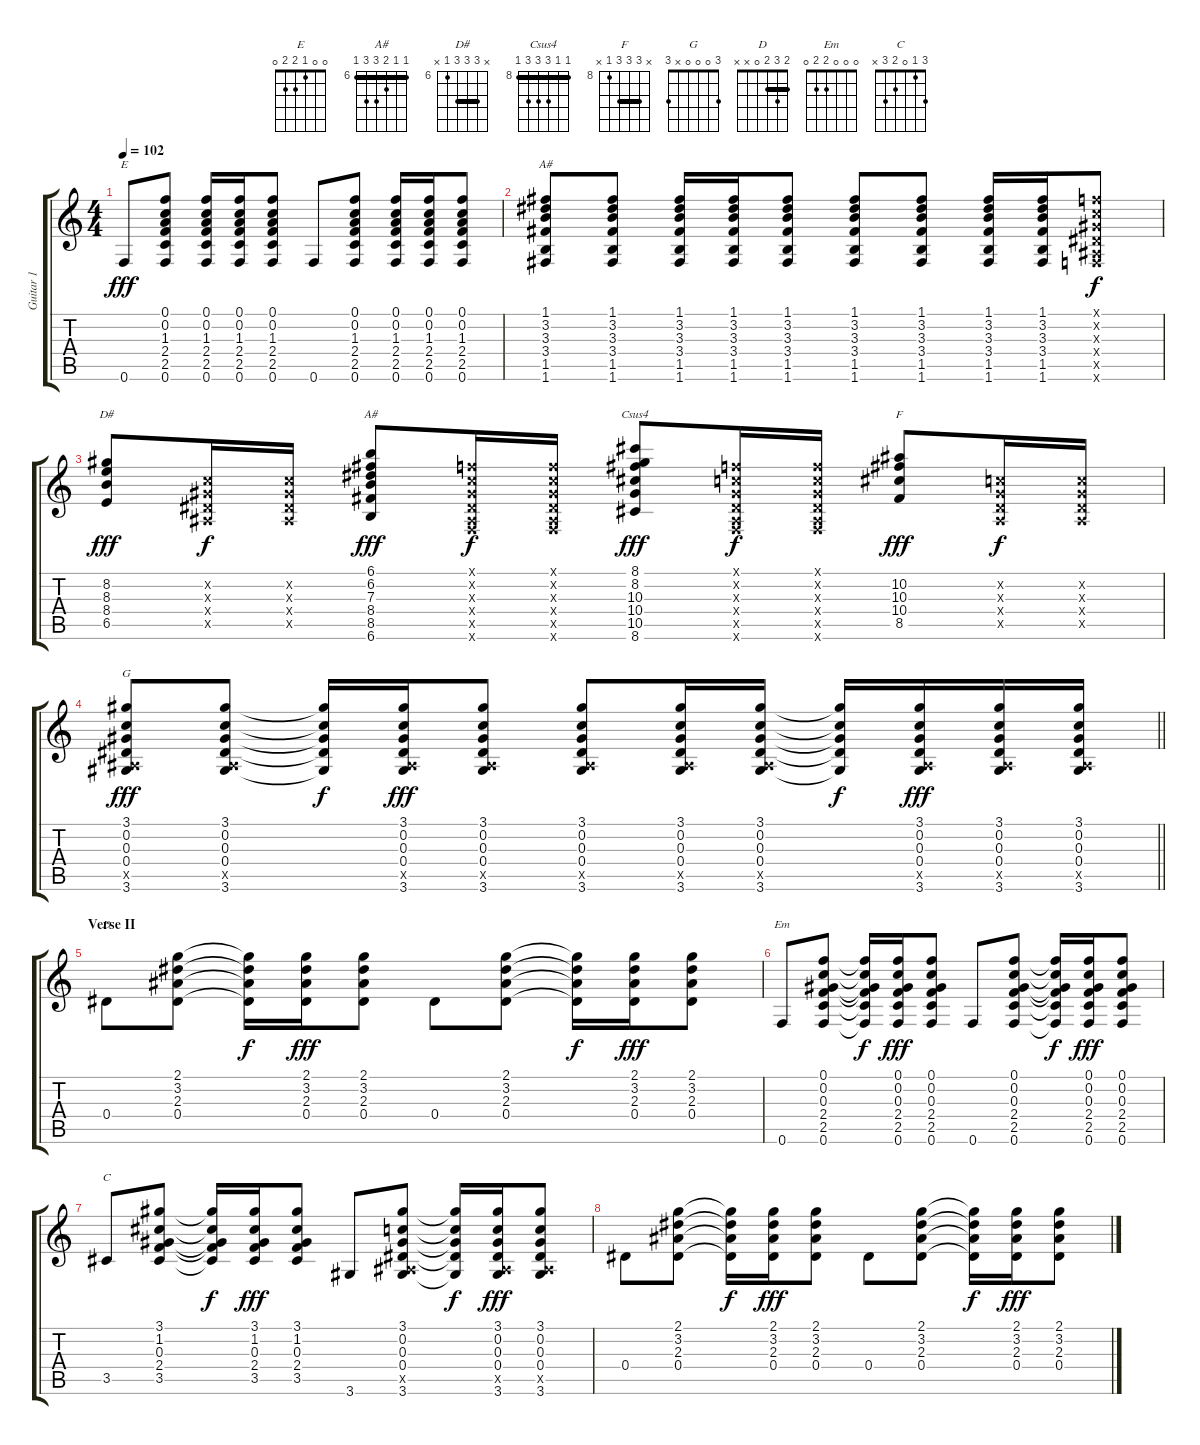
\track ("Guitar 1" "Guitar 1") {instrument acousticguitarsteel}
\staff {score tabs}
\tuning (F4 C4 Ab3 Eb3 Bb2 F2) {hide}
\chord ("E" 0 0 1 2 2 0)
\chord ("A#" 1 3 3 3 1 1) {barre 1}
\chord ("D#" x 8 8 8 6 x) {firstfret 6 barre 8}
\chord ("A#" 6 6 7 8 8 6) {firstfret 6 barre 6}
\chord ("Csus4" 8 8 10 10 10 8) {firstfret 8 barre 8}
\chord ("F" x 10 10 10 8 x) {firstfret 8 barre 10}
\chord ("G" 3 0 0 0 x 3)
\chord ("D" 2 3 2 0 x x) {barre 2}
\chord ("Em" 0 0 0 2 2 0)
\chord ("C" 3 1 0 2 3 x)
\ts (4 4)
\tempo 102
\clef g2
\ks c
0.6.8{ch "E" dy fff} (0.1 0.2 1.3 2.4 2.5 0.6).8 (0.1 0.2 1.3 2.4 2.5 0.6).16 (0.1 0.2 1.3 2.4 2.5 0.6).16 (0.1 0.2 1.3 2.4 2.5 0.6).8 0.6.8 (0.1 0.2 1.3 2.4 2.5 0.6).8 (0.1 0.2 1.3 2.4 2.5 0.6).16 (0.1 0.2 1.3 2.4 2.5 0.6).16 (0.1 0.2 1.3 2.4 2.5 0.6).8 |
(1.1 3.2 3.3 3.4 1.5 1.6).8{ch "A#"} (1.1 3.2 3.3 3.4 1.5 1.6).8 (1.1 3.2 3.3 3.4 1.5 1.6).16 (1.1 3.2 3.3 3.4 1.5 1.6).16 (1.1 3.2 3.3 3.4 1.5 1.6).8 (1.1 3.2 3.3 3.4 1.5 1.6).8 (1.1 3.2 3.3 3.4 1.5 1.6).8 (1.1 3.2 3.3 3.4 1.5 1.6).16 (1.1 3.2 3.3 3.4 1.5 1.6).16 (0.1{x} 0.2{x} 0.3{x} 0.4{x} 0.5{x} 0.6{x}).8{dy f} |
(8.2 8.3 8.4 6.5).8{ch "D#" dy fff} (0.2{x} 0.3{x} 0.4{x} 0.5{x}).16{dy f} (0.2{x} 0.3{x} 0.4{x} 0.5{x}).16 (6.1 6.2 7.3 8.4 8.5 6.6).8{ch "A#" dy fff} (0.1{x} 0.2{x} 0.3{x} 0.4{x} 0.5{x} 0.6{x}).16{dy f} (0.1{x} 0.2{x} 0.3{x} 0.4{x} 0.5{x} 0.6{x}).16 (8.1 8.2 10.3 10.4 10.5 8.6).8{ch "Csus4" dy fff} (0.1{x} 0.2{x} 0.3{x} 0.4{x} 0.5{x} 0.6{x}).16{dy f} (0.1{x} 0.2{x} 0.3{x} 0.4{x} 0.5{x} 0.6{x}).16 (10.2 10.3 10.4 8.5).8{ch "F" dy fff} (0.2{x} 0.3{x} 0.4{x} 0.5{x}).16{dy f} (0.2{x} 0.3{x} 0.4{x} 0.5{x}).16 |
\barLineRight lightlight
(3.1 0.2 0.3 0.4 0.5{x} 3.6).8{ch "G" dy fff} (3.1 0.2 0.3 0.4 0.5{x} 3.6).8 (3.1{t} 0.2{t} 0.3{t} 0.4{t} 3.6{t}).16{dy f} (3.1 0.2 0.3 0.4 0.5{x} 3.6).16{dy fff} (3.1 0.2 0.3 0.4 0.5{x} 3.6).8 (3.1 0.2 0.3 0.4 0.5{x} 3.6).8 (3.1 0.2 0.3 0.4 0.5{x} 3.6).16 (3.1 0.2 0.3 0.4 0.5{x} 3.6).16 (3.1{t} 0.2{t} 0.3{t} 0.4{t} 3.6{t}).16{dy f} (3.1 0.2 0.3 0.4 0.5{x} 3.6).16{dy fff} (3.1 0.2 0.3 0.4 0.5{x} 3.6).16 (3.1 0.2 0.3 0.4 0.5{x} 3.6).16 |
\section ("" "Verse II")
0.4.8{ch "D"} (2.1 3.2 2.3 0.4).8 (2.1{t} 3.2{t} 2.3{t} 0.4{t}).16{dy f} (2.1 3.2 2.3 0.4).16{dy fff} (2.1 3.2 2.3 0.4).8 0.4.8 (2.1 3.2 2.3 0.4).8 (2.1{t} 3.2{t} 2.3{t} 0.4{t}).16{dy f} (2.1 3.2 2.3 0.4).16{dy fff} (2.1 3.2 2.3 0.4).8 |
0.6.8{ch "Em"} (0.1 0.2 0.3 2.4 2.5 0.6).8 (0.1{t} 0.2{t} 0.3{t} 2.4{t} 2.5{t} 0.6{t}).16{dy f} (0.1 0.2 0.3 2.4 2.5 0.6).16{dy fff} (0.1 0.2 0.3 2.4 2.5 0.6).8 0.6.8 (0.1 0.2 0.3 2.4 2.5 0.6).8 (0.1{t} 0.2{t} 0.3{t} 2.4{t} 2.5{t} 0.6{t}).16{dy f} (0.1 0.2 0.3 2.4 2.5 0.6).16{dy fff} (0.1 0.2 0.3 2.4 2.5 0.6).8 |
3.5.8{ch "C"} (3.1 1.2 0.3 2.4 3.5).8 (3.1{t} 1.2{t} 0.3{t} 2.4{t} 3.5{t}).16{dy f} (3.1 1.2 0.3 2.4 3.5).16{dy fff} (3.1 1.2 0.3 2.4 3.5).8 3.6.8 (3.1 0.2 0.3 0.4 0.5{x} 3.6).8 (3.1{t} 0.2{t} 0.3{t} 0.4{t} 3.6{t}).16{dy f} (3.1 0.2 0.3 0.4 0.5{x} 3.6).16{dy fff} (3.1 0.2 0.3 0.4 0.5{x} 3.6).8 |
0.4.8 (2.1 3.2 2.3 0.4).8 (2.1{t} 3.2{t} 2.3{t} 0.4{t}).16{dy f} (2.1 3.2 2.3 0.4).16{dy fff} (2.1 3.2 2.3 0.4).8 0.4.8 (2.1 3.2 2.3 0.4).8 (2.1{t} 3.2{t} 2.3{t} 0.4{t}).16{dy f} (2.1 3.2 2.3 0.4).16{dy fff} (2.1 3.2 2.3 0.4).8
